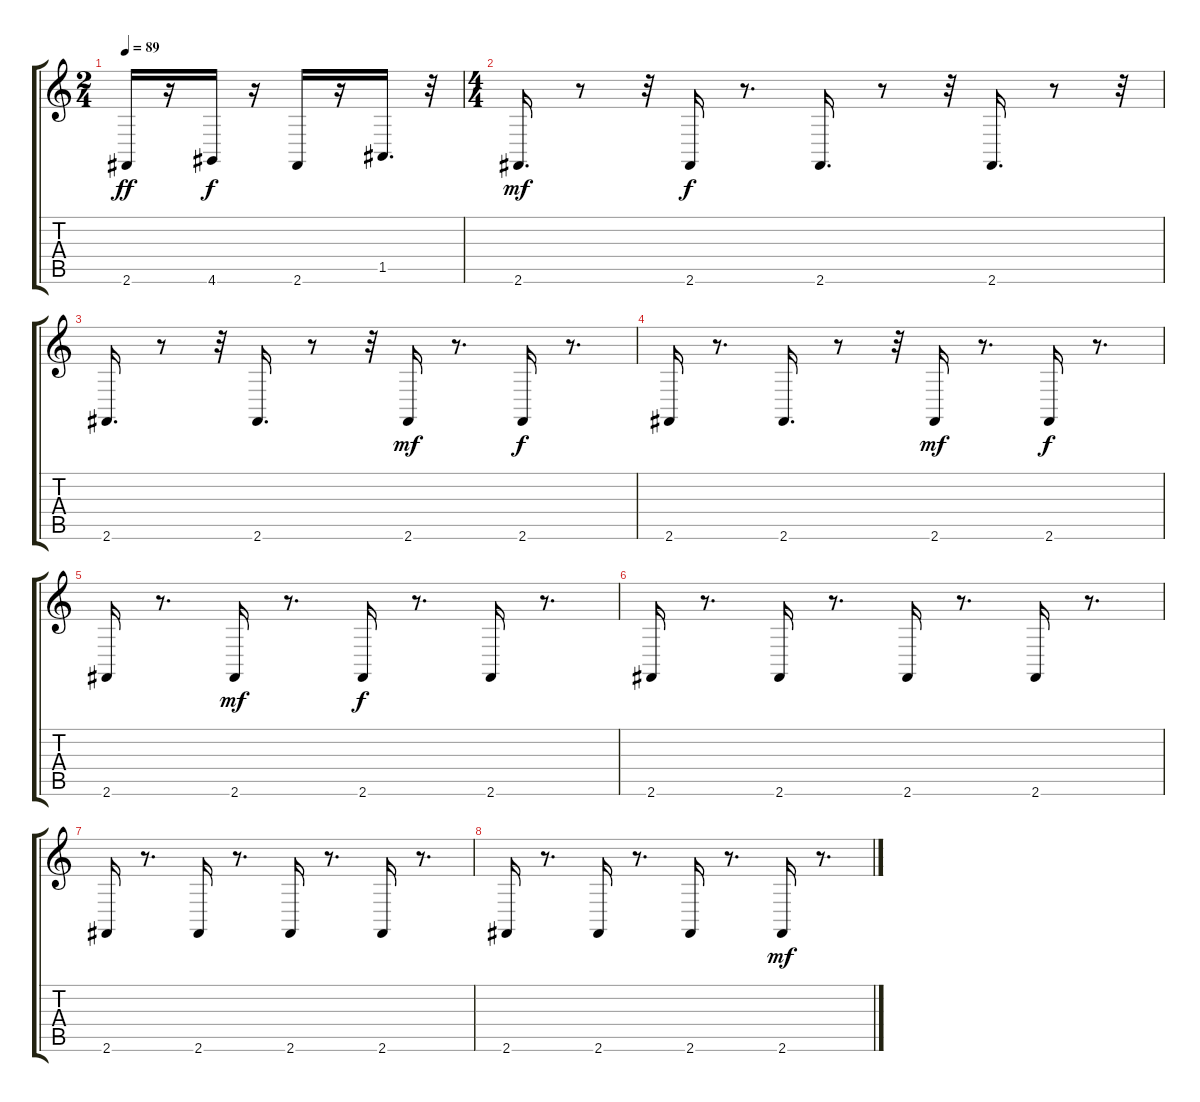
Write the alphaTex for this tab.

\track "" {instrument acousticgrandpiano}
\staff {score tabs}
\tuning (E4 B3 G3 D3 A2 E2) {hide}
\ts (2 4)
\tempo 89
\clef g2
\ks c
2.6.16{dy ff} r.16 4.6.16{dy f} r.16 2.6.16 r.16 1.5.16{d} r.32 |
\ts (4 4)
2.6.16{d dy mf} r.8 r.32 2.6.16{dy f} r.8{d} 2.6.16{d} r.8 r.32 2.6.16{d} r.8 r.32 |
2.6.16{d} r.8 r.32 2.6.16{d} r.8 r.32 2.6.16{dy mf} r.8{d} 2.6.16{dy f} r.8{d} |
2.6.16 r.8{d} 2.6.16{d} r.8 r.32 2.6.16{dy mf} r.8{d} 2.6.16{dy f} r.8{d} |
2.6.16 r.8{d} 2.6.16{dy mf} r.8{d} 2.6.16{dy f} r.8{d} 2.6.16 r.8{d} |
2.6.16 r.8{d} 2.6.16 r.8{d} 2.6.16 r.8{d} 2.6.16 r.8{d} |
2.6.16 r.8{d} 2.6.16 r.8{d} 2.6.16 r.8{d} 2.6.16 r.8{d} |
2.6.16 r.8{d} 2.6.16 r.8{d} 2.6.16 r.8{d} 2.6.16{dy mf} r.8{d}
